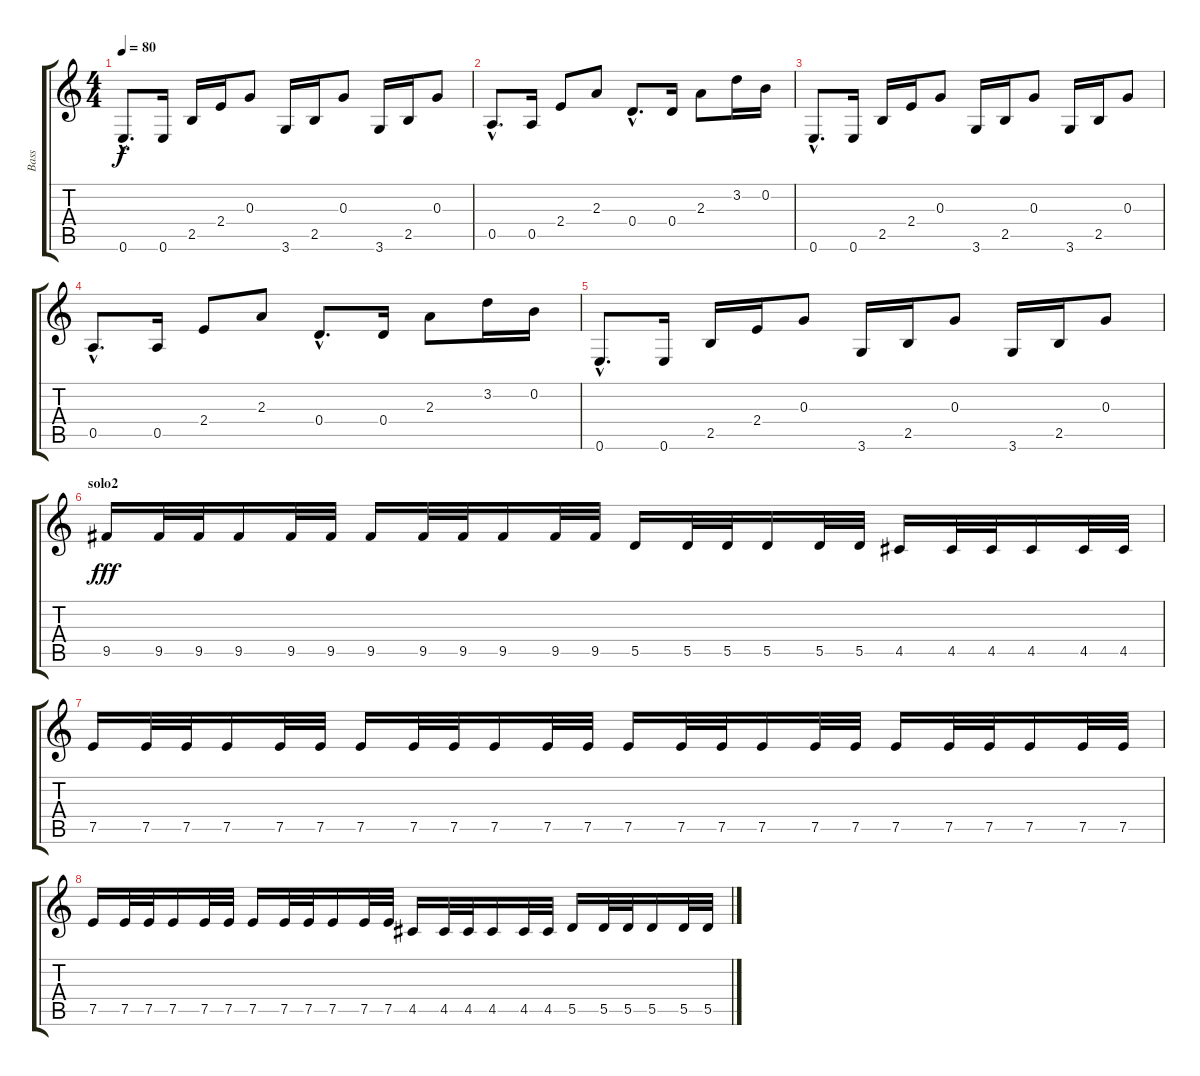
\track ("Bass" "Bass") {instrument electricbassfinger}
\staff {score tabs}
\tuning (E4 B3 G3 D3 A2 E2) {hide}
\ts (4 4)
\tempo 80
\clef g2
\ks c
0.6{hac}.8{d dy f} 0.6.16 2.5.16 2.4.16 0.3.8 3.6.16 2.5.16 0.3.8 3.6.16 2.5.16 0.3.8 |
0.5{hac}.8{d instrument electricbassfinger} 0.5.16 2.4.8 2.3.8 0.4{hac}.8{d} 0.4.16 2.3.8 3.2.16 0.2.16 |
0.6{hac}.8{d} 0.6.16 2.5.16 2.4.16 0.3.8 3.6.16 2.5.16 0.3.8 3.6.16 2.5.16 0.3.8 |
0.5{hac}.8{d instrument electricbassfinger} 0.5.16 2.4.8 2.3.8 0.4{hac}.8{d} 0.4.16 2.3.8 3.2.16 0.2.16 |
0.6{hac}.8{d} 0.6.16 2.5.16 2.4.16 0.3.8 3.6.16 2.5.16 0.3.8 3.6.16 2.5.16 0.3.8 |
\section ("" "solo2")
9.5.16{dy fff} 9.5.32 9.5.32 9.5.16 9.5.32 9.5.32 9.5.16 9.5.32 9.5.32 9.5.16 9.5.32 9.5.32 5.5.16 5.5.32 5.5.32 5.5.16 5.5.32 5.5.32 4.5.16 4.5.32 4.5.32 4.5.16 4.5.32 4.5.32 |
7.5.16 7.5.32 7.5.32 7.5.16 7.5.32 7.5.32 7.5.16 7.5.32 7.5.32 7.5.16 7.5.32 7.5.32 7.5.16 7.5.32 7.5.32 7.5.16 7.5.32 7.5.32 7.5.16 7.5.32 7.5.32 7.5.16 7.5.32 7.5.32 |
7.5.16 7.5.32 7.5.32 7.5.16 7.5.32 7.5.32 7.5.16 7.5.32 7.5.32 7.5.16 7.5.32 7.5.32 4.5.16 4.5.32 4.5.32 4.5.16 4.5.32 4.5.32 5.5.16 5.5.32 5.5.32 5.5.16 5.5.32 5.5.32
